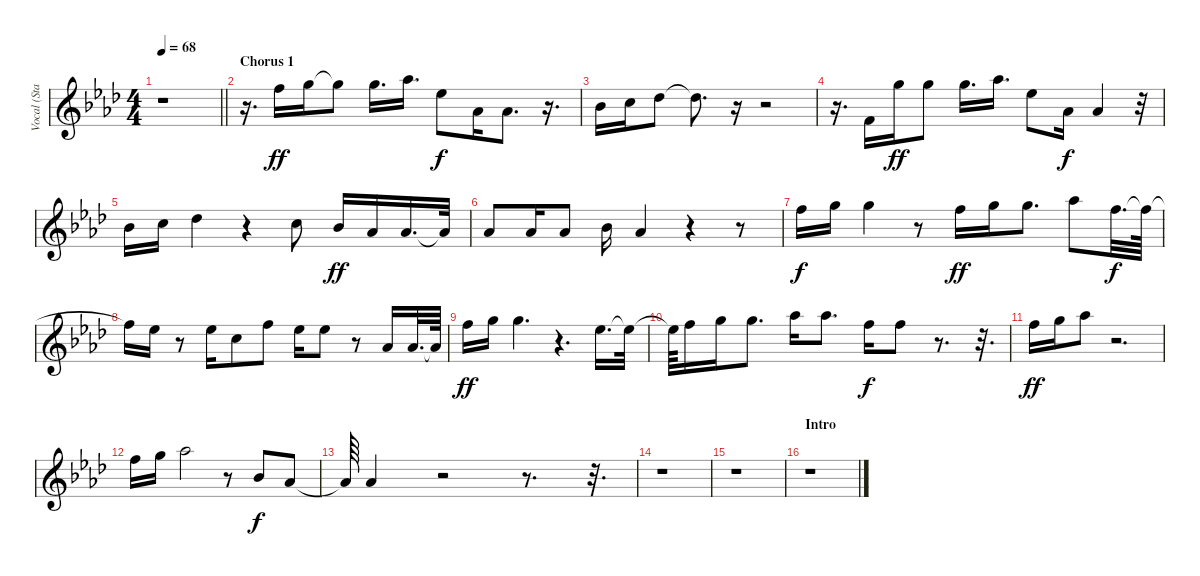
\track ("Vocal (Staff 1)" "Vocal (Sta") {instrument fx4atmosphere}
\staff {score}
\tuning (E4 B3 G3 D3 A2 E2 B1) {hide}
\ts (4 4)
\tempo 68
\clef g2
\barLineRight lightlight
\ks ab
r.1{dy f} |
\section ("" "Chorus 1")
r.16{d} 13.1.16{dy ff} 15.1.16 15.1{t}.8 15.1.16{d} 16.1.16{d} 11.1.8{dy f} 4.1.16 4.1.8{d} r.16{d} |
6.1.16 8.1.16 9.1.8 9.1{t}.8{d} r.16 r.2 |
r.16{d} 1.1.16 15.1.16{dy ff} 15.1.8 15.1.16{d} 16.1.16{d} 11.1.8 4.1.16{dy f} 4.1.4 r.32 |
6.1.16 8.1.16 9.1.4 r.4 8.1.8 6.1.16{dy ff} 4.1.16 4.1.16{d} 4.1{t}.32 |
4.1.8 4.1.16 4.1.8 6.1.16 4.1.4 r.4 r.8 |
13.1.16{dy f} 15.1.16 15.1.4 r.8 13.1.16{dy ff} 15.1.16 15.1.8{d} 16.1.8 13.1.32{d dy f} 13.1{t}.64 |
13.1{t}.16 11.1.16 r.8 11.1.16 8.1.8 13.1.8 11.1.16 11.1.8 r.8 4.1.16 4.1.32{d} 4.1{t}.64 |
13.1.16{dy ff} 15.1.16 15.1.4{d} r.4{d} 11.1.16{d} 11.1{t}.32 |
11.1{t}.64 13.1.16 15.1.16 15.1.8{d} 16.1.16 16.1.8{d} 13.1.16{dy f} 13.1.8 r.8{d} r.32{d} |
13.1.16{dy ff} 15.1.16 16.1.8 r.2{d} |
13.1.16 15.1.16 16.1.2 r.8 6.1.8{dy f} 4.1.8 |
4.1{t}.64 4.1.4 r.2 r.8{d} r.32{d} |
r.1 |
r.1 |
\section ("" "Intro")
r.1
